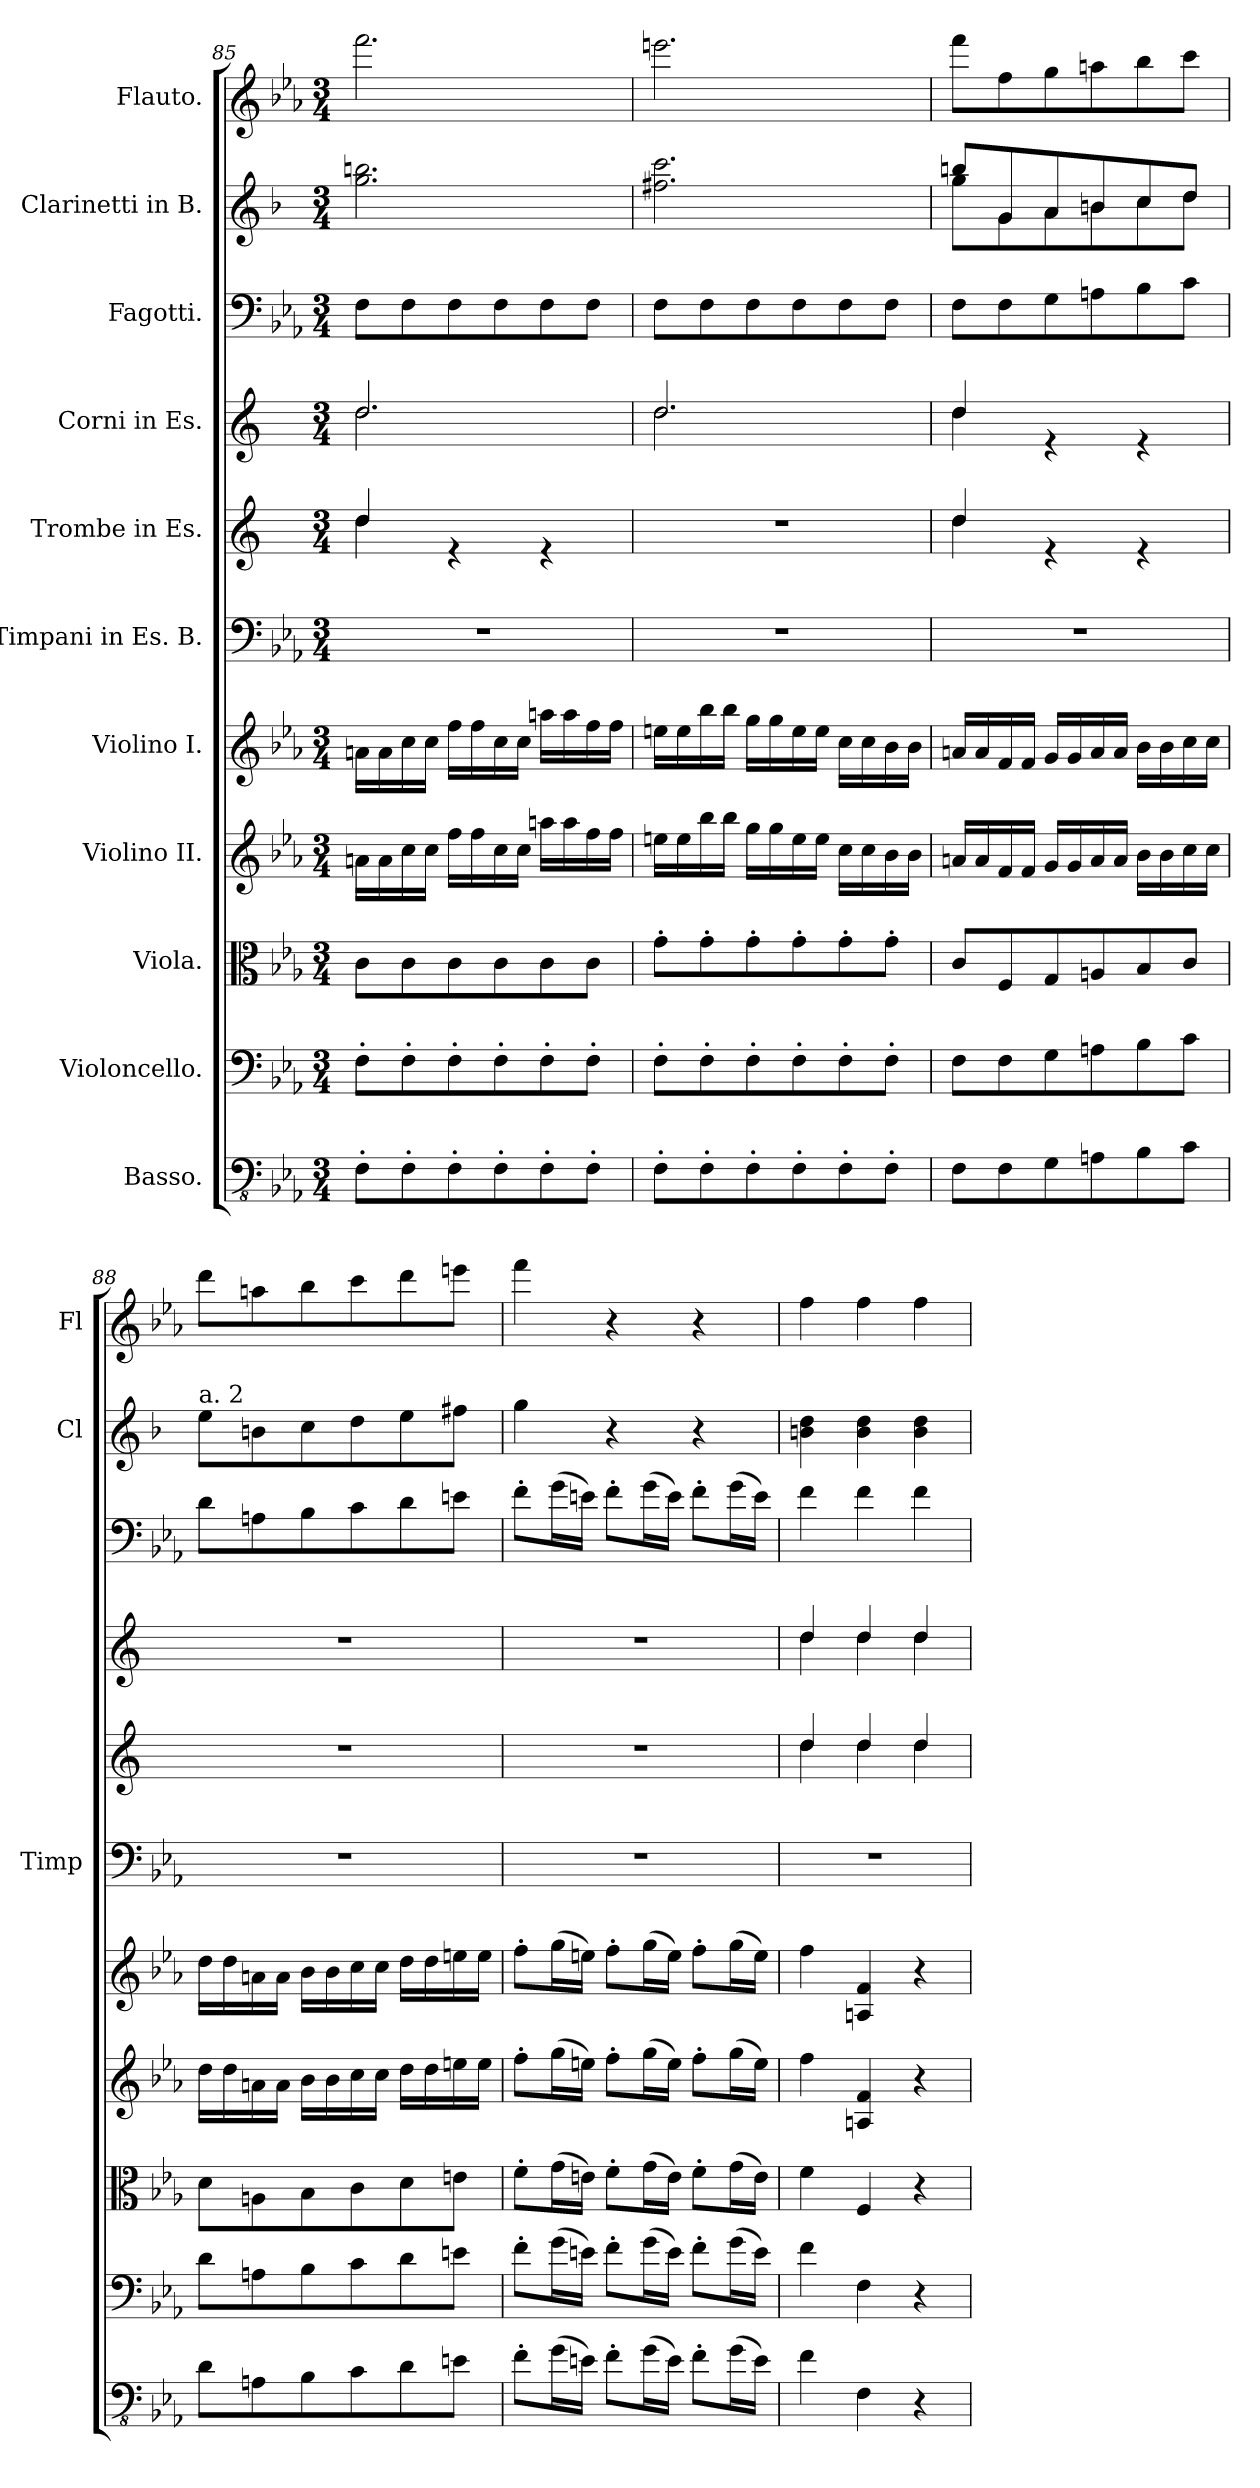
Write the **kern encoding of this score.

**kern	**kern	**kern	**kern	**kern	**kern	**kern	**kern	**kern	**kern	**kern
*part11	*part10	*part9	*part8	*part7	*part6	*part5	*part4	*part3	*part2	*part1
*staff11	*staff10	*staff9	*staff8	*staff7	*staff6	*staff5	*staff4	*staff3	*staff2	*staff1
*I"Basso.	*I"Violoncello.	*I"Viola.	*I"Violino II.	*I"Violino I.	*I"Timpani in Es. B.	*I"Trombe in Es.	*I"Corni in Es.	*I"Fagotti.	*I"Clarinetti in B.	*I"Flauto.
*	*	*	*	*	*I'Timp	*	*	*	*I'Cl	*I'Fl
*clefFv4	*clefF4	*clefC3	*clefG2	*clefG2	*clefF4	*clefG2	*clefG2	*clefF4	*clefG2	*clefG2
*	*	*	*	*	*	*ITrd-2c-3	*ITrd5c9	*	*ITrd1c2	*
*k[b-e-a-]	*k[b-e-a-]	*k[b-e-a-]	*k[b-e-a-]	*k[b-e-a-]	*k[b-e-a-]	*k[b-e-a-]	*k[b-e-a-]	*k[b-e-a-]	*k[b-e-a-]	*k[b-e-a-]
*M3/4	*M3/4	*M3/4	*M3/4	*M3/4	*M3/4	*M3/4	*M3/4	*M3/4	*M3/4	*M3/4
=85	=85	=85	=85	=85	=85	=85	=85	=85	=85	=85
*	*	*	*	*	*	*^	*^	*	*	*
8FF'\L	8F'\L	8c\L	16an\LL	16an\LL	2.r	4ff/	4ff\	2.f/	2.f\	8F\L	2.ff\ 2.aan\	2.fff\
.	.	.	16a\	16a\	.	.	.	.	.	.	.	.
8FF'\	8F'\	8c\	16cc\	16cc\	.	.	.	.	.	8F\	.	.
.	.	.	16cc\JJ	16cc\JJ	.	.	.	.	.	.	.	.
8FF'\	8F'\	8c\	16ff\LL	16ff\LL	.	4re	2ryy	.	.	8F\	.	.
.	.	.	16ff\	16ff\	.	.	.	.	.	.	.	.
8FF'\	8F'\	8c\	16cc\	16cc\	.	.	.	.	.	8F\	.	.
.	.	.	16cc\JJ	16cc\JJ	.	.	.	.	.	.	.	.
8FF'\	8F'\	8c\	16aan\LL	16aan\LL	.	4re	.	.	.	8F\	.	.
.	.	.	16aa\	16aa\	.	.	.	.	.	.	.	.
8FF'\J	8F'\J	8c\J	16ff\	16ff\	.	.	.	.	.	8F\J	.	.
.	.	.	16ff\JJ	16ff\JJ	.	.	.	.	.	.	.	.
*	*	*	*	*	*	*v	*v	*	*	*	*	*
!!LO:LB:g=z
=86	=86	=86	=86	=86	=86	=86	=86	=86	=86	=86	=86
8FF'\L	8F'\L	8g'\L	16een\LL	16een\LL	2.r	2.r	2.f/	2.f\	8F\L	2.een\ 2.bb-\	2.eeen\
.	.	.	16ee\	16ee\	.	.	.	.	.	.	.
8FF'\	8F'\	8g'\	16bb-\	16bb-\	.	.	.	.	8F\	.	.
.	.	.	16bb-\JJ	16bb-\JJ	.	.	.	.	.	.	.
8FF'\	8F'\	8g'\	16gg\LL	16gg\LL	.	.	.	.	8F\	.	.
.	.	.	16gg\	16gg\	.	.	.	.	.	.	.
8FF'\	8F'\	8g'\	16ee\	16ee\	.	.	.	.	8F\	.	.
.	.	.	16ee\JJ	16ee\JJ	.	.	.	.	.	.	.
8FF'\	8F'\	8g'\	16cc\LL	16cc\LL	.	.	.	.	8F\	.	.
.	.	.	16cc\	16cc\	.	.	.	.	.	.	.
8FF'\J	8F'\J	8g'\J	16b-\	16b-\	.	.	.	.	8F\J	.	.
.	.	.	16b-\JJ	16b-\JJ	.	.	.	.	.	.	.
=87	=87	=87	=87	=87	=87	=87	=87	=87	=87	=87	=87
*	*	*	*	*	*	*^	*	*	*	*^	*
8FF\L	8F\L	8c/L	16an/LL	16an/LL	2.r	4ff/	4ff\	4f/	4f\	8F\L	8aan/L	8ff\L	8fff\L
.	.	.	16a/	16a/	.	.	.	.	.	.	.	.	.
8FF\	8F\	8F/	16f/	16f/	.	.	.	.	.	8F\	8f/	8f\	8ff\
.	.	.	16f/JJ	16f/JJ	.	.	.	.	.	.	.	.	.
8GG\	8G\	8G/	16g/LL	16g/LL	.	4re	2ryy	4re	2ryy	8G\	8g/	8g\	8gg\
.	.	.	16g/	16g/	.	.	.	.	.	.	.	.	.
8AAn\	8An\	8An/	16a/	16a/	.	.	.	.	.	8An\	8an/	8a\	8aan\
.	.	.	16a/JJ	16a/JJ	.	.	.	.	.	.	.	.	.
8BB-\	8B-\	8B-/	16b-\LL	16b-\LL	.	4re	.	4re	.	8B-\	8b-/	8b-\	8bb-\
.	.	.	16b-\	16b-\	.	.	.	.	.	.	.	.	.
8C\J	8c\J	8c/J	16cc\	16cc\	.	.	.	.	.	8c\J	8cc/J	8cc\J	8ccc\J
.	.	.	16cc\JJ	16cc\JJ	.	.	.	.	.	.	.	.	.
*	*	*	*	*	*	*v	*v	*	*	*	*v	*v	*
*	*	*	*	*	*	*	*v	*v	*	*	*
=88	=88	=88	=88	=88	=88	=88	=88	=88	=88	=88
!	!	!	!	!	!	!	!	!	!LO:TX:a:t=a. 2	!
8D\L	8d\L	8d\L	16dd\LL	16dd\LL	2.r	2.r	2.r	8d\L	8dd\L	8ddd\L
.	.	.	16dd\	16dd\	.	.	.	.	.	.
8AAn\	8An\	8An\	16an\	16an\	.	.	.	8An\	8an\	8aan\
.	.	.	16a\JJ	16a\JJ	.	.	.	.	.	.
8BB-\	8B-\	8B-\	16b-\LL	16b-\LL	.	.	.	8B-\	8b-\	8bb-\
.	.	.	16b-\	16b-\	.	.	.	.	.	.
8C\	8c\	8c\	16cc\	16cc\	.	.	.	8c\	8cc\	8ccc\
.	.	.	16cc\JJ	16cc\JJ	.	.	.	.	.	.
8D\	8d\	8d\	16dd\LL	16dd\LL	.	.	.	8d\	8dd\	8ddd\
.	.	.	16dd\	16dd\	.	.	.	.	.	.
8En\J	8en\J	8en\J	16een\	16een\	.	.	.	8en\J	8een\J	8eeen\J
.	.	.	16ee\JJ	16ee\JJ	.	.	.	.	.	.
=89	=89	=89	=89	=89	=89	=89	=89	=89	=89	=89
8F'\L	8f'\L	8f'\L	8ff'\L	8ff'\L	2.r	2.r	2.r	8f'\L	4ff\	4fff\
(>16G\L	(>16g\L	(>16g\L	(>16gg\L	(>16gg\L	.	.	.	(>16g\L	.	.
16En\JJ)	16en\JJ)	16en\JJ)	16een\JJ)	16een\JJ)	.	.	.	16en\JJ)	.	.
8F'\L	8f'\L	8f'\L	8ff'\L	8ff'\L	.	.	.	8f'\L	4r	4r
(>16G\L	(>16g\L	(>16g\L	(>16gg\L	(>16gg\L	.	.	.	(>16g\L	.	.
16E\JJ)	16e\JJ)	16e\JJ)	16ee\JJ)	16ee\JJ)	.	.	.	16e\JJ)	.	.
8F'\L	8f'\L	8f'\L	8ff'\L	8ff'\L	.	.	.	8f'\L	4r	4r
(>16G\L	(>16g\L	(>16g\L	(>16gg\L	(>16gg\L	.	.	.	(>16g\L	.	.
16E\JJ)	16e\JJ)	16e\JJ)	16ee\JJ)	16ee\JJ)	.	.	.	16e\JJ)	.	.
=90	=90	=90	=90	=90	=90	=90	=90	=90	=90	=90
*	*	*	*	*	*	*^	*^	*	*	*
4F\	4f\	4f\	4ff\	4ff\	2.r	4ff/	4ff\	4f/	4f\	4f\	4an\ 4cc\	4ff\
4FF\	4F\	4F/	4An/ 4f/	4An/ 4f/	.	4ff/	4ff\	4f/	4f\	4f\	4a\ 4cc\	4ff\
4r	4r	4r	4r	4r	.	4ff/	4ff\	4f/	4f\	4f\	4a\ 4cc\	4ff\
*	*	*	*	*	*	*v	*v	*	*	*	*	*
*	*	*	*	*	*	*	*v	*v	*	*	*
=	=	=	=	=	=	=	=	=	=	=
*-	*-	*-	*-	*-	*-	*-	*-	*-	*-	*-
